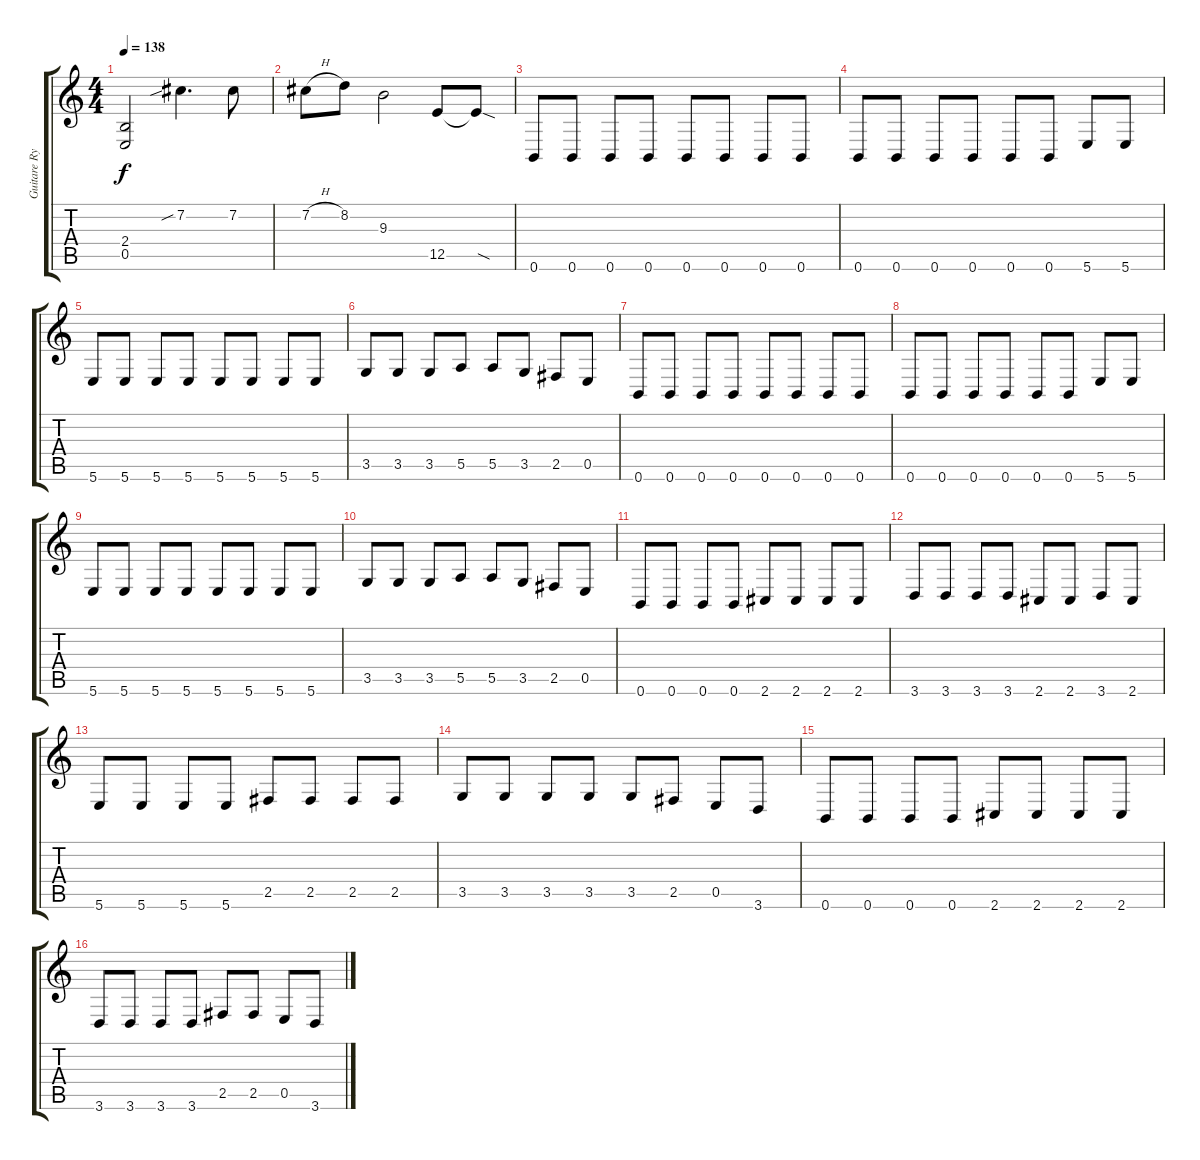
\track ("Guitare Rythmique" "Guitare Ry") {instrument distortionguitar}
\staff {score tabs}
\tuning (B3 Gb3 D3 A2 E2 B1) {hide}
\ts (4 4)
\tempo 138
\clef g2
\ks c
(2.4 0.5).2{dy f} 7.2{sib}.4{d} 7.2.8 |
7.2{h}.8 8.2.8 9.3.2 12.5.8 12.5{sod t}.8 |
0.6.8 0.6.8 0.6.8 0.6.8 0.6.8 0.6.8 0.6.8 0.6.8 |
0.6.8 0.6.8 0.6.8 0.6.8 0.6.8 0.6.8 5.6.8 5.6.8 |
5.6.8 5.6.8 5.6.8 5.6.8 5.6.8 5.6.8 5.6.8 5.6.8 |
3.5.8 3.5.8 3.5.8 5.5.8 5.5.8 3.5.8 2.5.8 0.5.8 |
0.6.8 0.6.8 0.6.8 0.6.8 0.6.8 0.6.8 0.6.8 0.6.8 |
0.6.8 0.6.8 0.6.8 0.6.8 0.6.8 0.6.8 5.6.8 5.6.8 |
5.6.8 5.6.8 5.6.8 5.6.8 5.6.8 5.6.8 5.6.8 5.6.8 |
3.5.8 3.5.8 3.5.8 5.5.8 5.5.8 3.5.8 2.5.8 0.5.8 |
0.6.8 0.6.8 0.6.8 0.6.8 2.6.8 2.6.8 2.6.8 2.6.8 |
3.6.8 3.6.8 3.6.8 3.6.8 2.6.8 2.6.8 3.6.8 2.6.8 |
5.6.8 5.6.8 5.6.8 5.6.8 2.5.8 2.5.8 2.5.8 2.5.8 |
3.5.8 3.5.8 3.5.8 3.5.8 3.5.8 2.5.8 0.5.8 3.6.8 |
0.6.8 0.6.8 0.6.8 0.6.8 2.6.8 2.6.8 2.6.8 2.6.8 |
3.6.8 3.6.8 3.6.8 3.6.8 2.5.8 2.5.8 0.5.8 3.6.8
